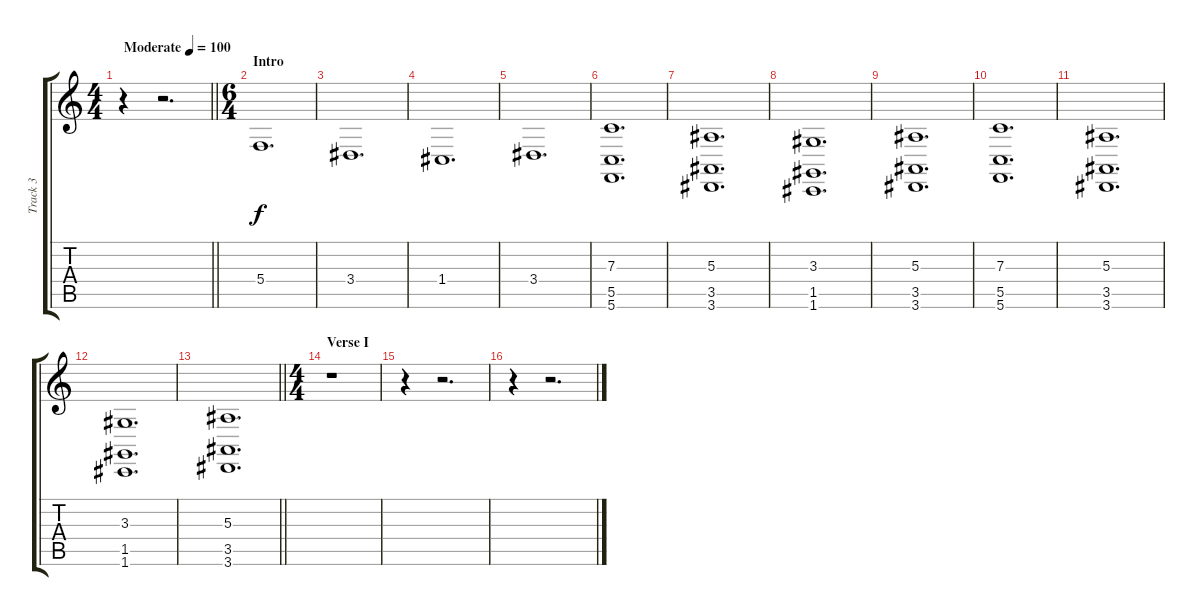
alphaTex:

\track ("Track 3" "Track 3") {instrument trumpet}
\staff {score tabs}
\tuning (D4 A3 F3 C3 G2 C2) {hide}
\ts (4 4)
\tempo (100 "Moderate")
\clef g2
\barLineRight lightlight
\ks c
r.4{dy f instrument trumpet} r.2{d} |
\ts (6 4)
\section ("" "Intro")
5.4.1{d} |
3.4.1{d} |
1.4.1{d} |
3.4.1{d} |
(7.3 5.5 5.6).1{d} |
(5.3 3.5 3.6).1{d} |
(3.3 1.5 1.6).1{d} |
(5.3 3.5 3.6).1{d} |
(7.3 5.5 5.6).1{d} |
(5.3 3.5 3.6).1{d} |
(3.3 1.5 1.6).1{d} |
\barLineRight lightlight
(5.3 3.5 3.6).1{d} |
\ts (4 4)
\section ("" "Verse I")
r.1 |
r.4 r.2{d} |
r.4 r.2{d}
